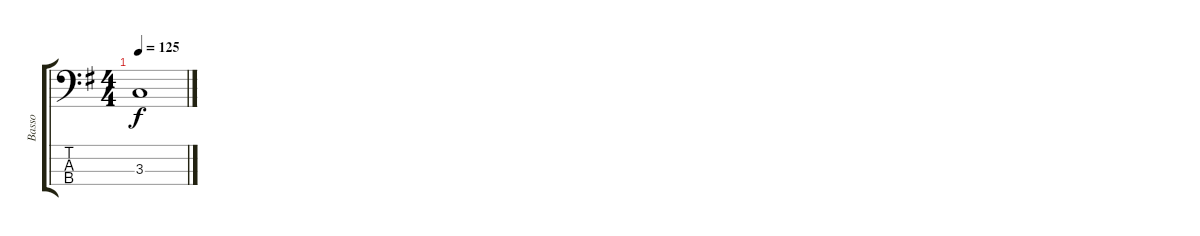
\track ("Basso" "Basso") {instrument slapbass1}
\staff {score tabs}
\tuning (G2 D2 A1 E1) {hide}
\ts (4 4)
\tempo 125
\clef f4
\ks g
3.3.1{dy f}
